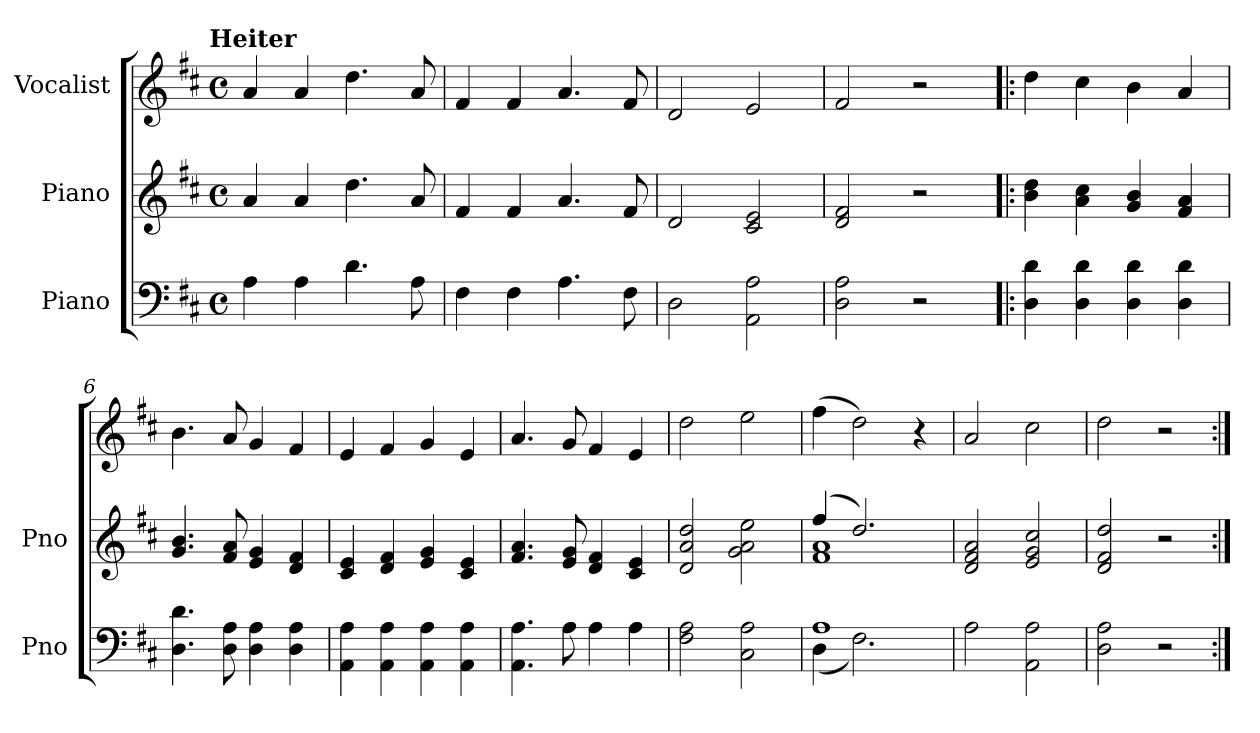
**kern	**kern	**kern
*part3	*part2	*part1
*staff3	*staff2	*staff1
*I"Piano	*I"Piano	*I"Vocalist
*I'Pno	*I'Pno	*
*clefF4	*clefG2	*clefG2
*k[f#c#]	*k[f#c#]	*k[f#c#]
*D:	*D:	*D:
!!LO:TX:omd:t=Heiter
*M4/4	*M4/4	*M4/4
*met(c)	*met(c)	*met(c)
*MM120	*MM120	*MM120
=1	=1	=1
4A	4a	4a
4A	4a	4a
4.d	4.dd	4.dd
8A	8a	8a
=2	=2	=2
4F#	4f#	4f#
4F#	4f#	4f#
4.A	4.a	4.a
8F#	8f#	8f#
=3	=3	=3
2D	2d	2d
2AA 2A	2c# 2e	2e
=4	=4	=4
2D 2A	2d 2f#	2f#
2r	2r	2r
=5!|:	=5!|:	=5!|:
4D 4d	4b 4dd	4dd
4D 4d	4a 4cc#	4cc#
4D 4d	4g 4b	4b
4D 4d	4f# 4a	4a
=6	=6	=6
4.D 4.d	4.g 4.b	4.b
8D 8A	8f# 8a	8a
4D 4A	4e 4g	4g
4D 4A	4d 4f#	4f#
=7	=7	=7
4AA 4A	4c# 4e	4e
4AA 4A	4d 4f#	4f#
4AA 4A	4e 4g	4g
4AA 4A	4c# 4e	4e
=8	=8	=8
4.AA 4.A	4.f# 4.a	4.a
8A	8e 8g	8g
4A	4d 4f#	4f#
4A	4c# 4e	4e
=9	=9	=9
2F# 2A	2d 2a 2dd	2dd
2C# 2A	2g 2a 2ee	2ee
=10	=10	=10
*^	*^	*
1A	(4D	(4ff#	1f# 1a	(4ff#
.	2.F#)	2.dd)	.	2dd)
.	.	.	.	4r
*v	*v	*	*	*
*	*v	*v	*
=11	=11	=11
2A	2d 2f# 2a	2a
2AA 2A	2e 2g 2cc#	2cc#
=12	=12	=12
2D 2A	2d 2f# 2dd	2dd
2r	2r	2r
=:|!	=:|!	=:|!
*-	*-	*-
